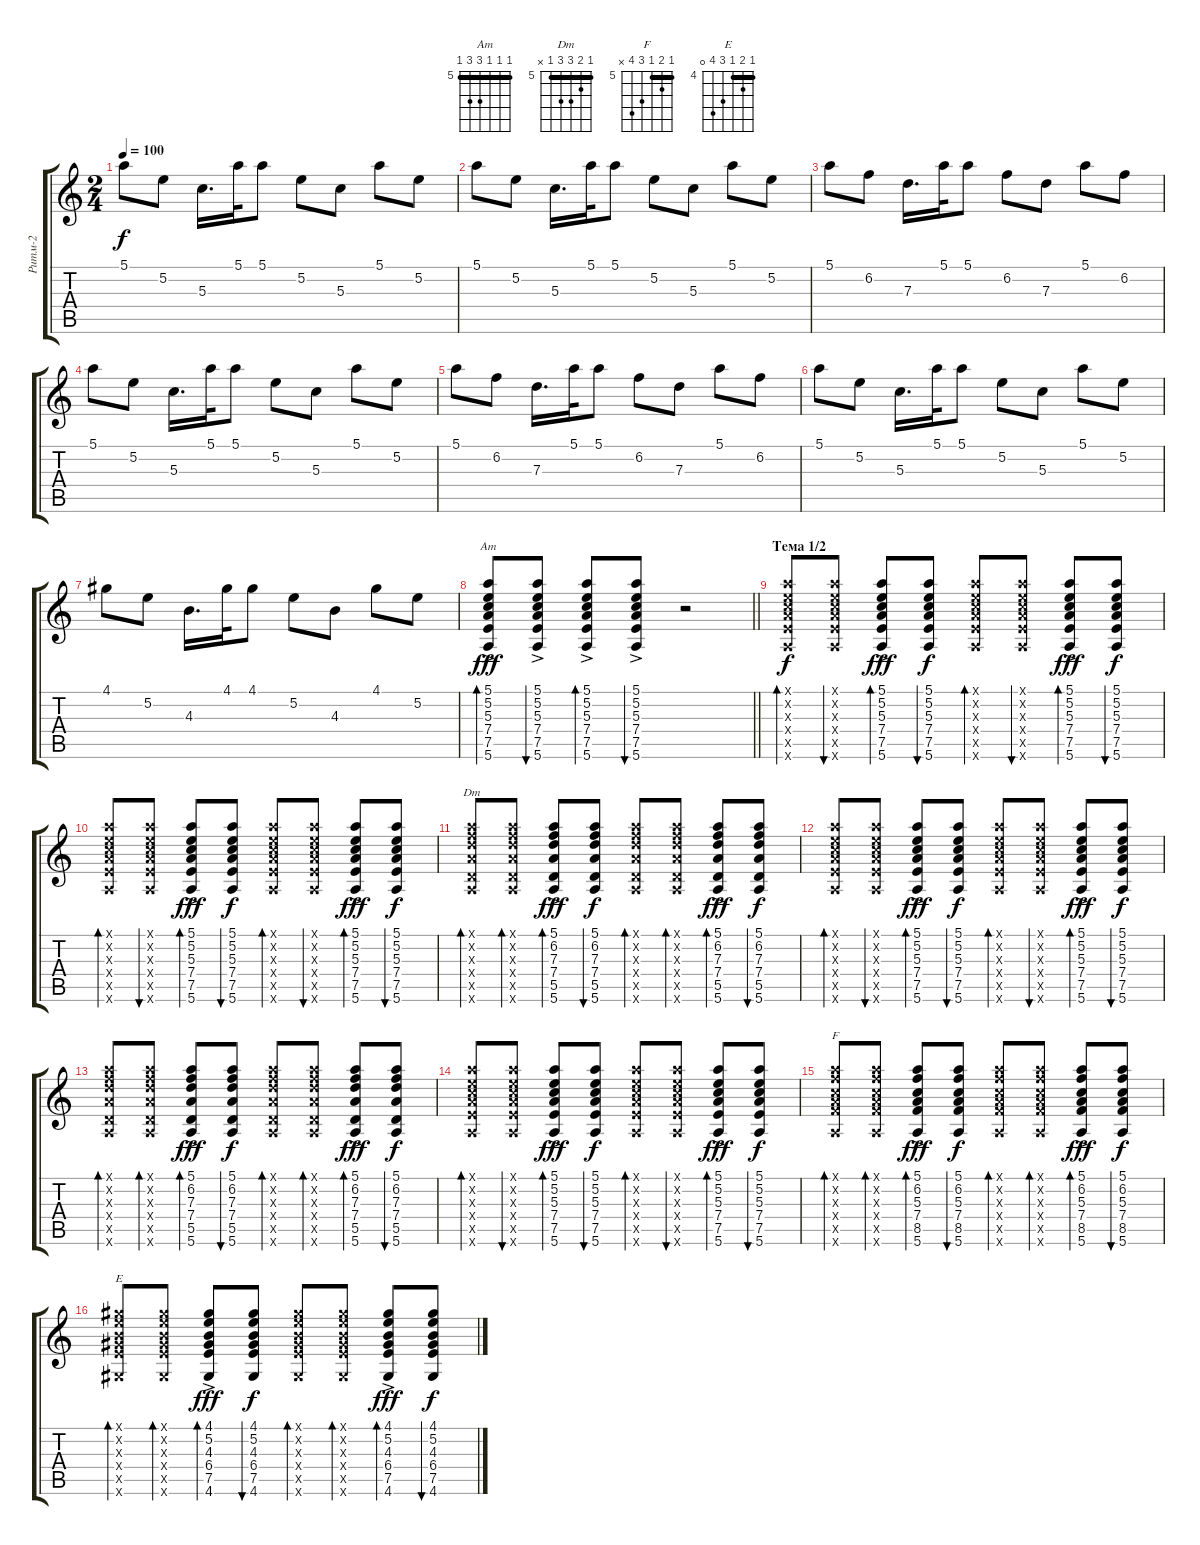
\track ("Ритм-2" "Ритм-2") {mute instrument electricguitarclean}
\staff {score tabs}
\tuning (E4 B3 G3 D3 A2 E2) {hide}
\chord ("Am" 5 5 5 7 7 5) {firstfret 5 barre 5}
\chord ("Dm" 5 6 7 7 5 x) {firstfret 5 barre 5}
\chord ("F" 5 6 5 7 8 x) {firstfret 5 barre 5}
\chord ("E" 4 5 4 6 7 0) {firstfret 4 barre 4}
\ts (2 4)
\tempo 100
\clef g2
\ks c
5.1.8{dy f} 5.2.8 5.3.16{d} 5.1.32 5.1.8 5.2.8 5.3.8 5.1.8 5.2.8 |
5.1.8 5.2.8 5.3.16{d} 5.1.32 5.1.8 5.2.8 5.3.8 5.1.8 5.2.8 |
5.1.8 6.2.8 7.3.16{d} 5.1.32 5.1.8 6.2.8 7.3.8 5.1.8 6.2.8 |
5.1.8 5.2.8 5.3.16{d} 5.1.32 5.1.8 5.2.8 5.3.8 5.1.8 5.2.8 |
5.1.8 6.2.8 7.3.16{d} 5.1.32 5.1.8 6.2.8 7.3.8 5.1.8 6.2.8 |
5.1.8 5.2.8 5.3.16{d} 5.1.32 5.1.8 5.2.8 5.3.8 5.1.8 5.2.8 |
4.1.8 5.2.8 4.3.16{d} 4.1.32 4.1.8 5.2.8 4.3.8 4.1.8 5.2.8 |
\barLineRight lightlight
(5.1{ac} 5.2{ac} 5.3{ac} 7.4{ac} 7.5{ac} 5.6{ac}).8{bd 30 ch "Am" dy fff volume 5} (5.1{ac} 5.2{ac} 5.3{ac} 7.4{ac} 7.5{ac} 5.6{ac}).8{bu 30} (5.1{ac} 5.2{ac} 5.3{ac} 7.4{ac} 7.5{ac} 5.6{ac}).8{bd 30} (5.1{ac} 5.2{ac} 5.3{ac} 7.4{ac} 7.5{ac} 5.6{ac}).8{bu 30} r.2 |
\section ("" "Тема 1/2")
(5.1{x} 5.2{x} 5.3{x} 7.4{x} 7.5{x} 5.6{x}).8{bd 60 dy f} (5.1{x} 5.2{x} 5.3{x} 7.4{x} 7.5{x} 5.6{x}).8{bu 30} (5.1{ac} 5.2{ac} 5.3{ac} 7.4{ac} 7.5{ac} 5.6{ac}).8{bd 30 dy fff} (5.1 5.2 5.3 7.4 7.5 5.6).8{bu 30 dy f} (5.1{x} 5.2{x} 5.3{x} 7.4{x} 7.5{x} 5.6{x}).8{bd 60} (5.1{x} 5.2{x} 5.3{x} 7.4{x} 7.5{x} 5.6{x}).8{bu 30} (5.1{ac} 5.2{ac} 5.3{ac} 7.4{ac} 7.5{ac} 5.6{ac}).8{bd 30 dy fff} (5.1 5.2 5.3 7.4 7.5 5.6).8{bu 30 dy f} |
(5.1{x} 5.2{x} 5.3{x} 7.4{x} 7.5{x} 5.6{x}).8{bd 60} (5.1{x} 5.2{x} 5.3{x} 7.4{x} 7.5{x} 5.6{x}).8{bu 30} (5.1{ac} 5.2{ac} 5.3{ac} 7.4{ac} 7.5{ac} 5.6{ac}).8{bd 30 dy fff} (5.1 5.2 5.3 7.4 7.5 5.6).8{bu 30 dy f} (5.1{x} 5.2{x} 5.3{x} 7.4{x} 7.5{x} 5.6{x}).8{bd 60} (5.1{x} 5.2{x} 5.3{x} 7.4{x} 7.5{x} 5.6{x}).8{bu 30} (5.1{ac} 5.2{ac} 5.3{ac} 7.4{ac} 7.5{ac} 5.6{ac}).8{bd 30 dy fff} (5.1 5.2 5.3 7.4 7.5 5.6).8{bu 30 dy f} |
(5.1{x} 6.2{x} 7.3{x} 7.4{x} 5.5{x} 5.6{x}).8{bd 60 ch "Dm"} (5.1{x} 6.2{x} 7.3{x} 7.4{x} 5.5{x} 5.6{x}).8{bd 60} (5.1{ac} 6.2{ac} 7.3{ac} 7.4{ac} 5.5{ac} 5.6{ac}).8{bd 30 dy fff} (5.1 6.2 7.3 7.4 5.5 5.6).8{bu 30 dy f} (5.1{x} 6.2{x} 7.3{x} 7.4{x} 5.5{x} 5.6{x}).8{bd 60} (5.1{x} 6.2{x} 7.3{x} 7.4{x} 5.5{x} 5.6{x}).8{bd 60} (5.1{ac} 6.2{ac} 7.3{ac} 7.4{ac} 5.5{ac} 5.6{ac}).8{bd 30 dy fff} (5.1 6.2 7.3 7.4 5.5 5.6).8{bu 30 dy f} |
(5.1{x} 5.2{x} 5.3{x} 7.4{x} 7.5{x} 5.6{x}).8{bd 60} (5.1{x} 5.2{x} 5.3{x} 7.4{x} 7.5{x} 5.6{x}).8{bu 30} (5.1{ac} 5.2{ac} 5.3{ac} 7.4{ac} 7.5{ac} 5.6{ac}).8{bd 30 dy fff} (5.1 5.2 5.3 7.4 7.5 5.6).8{bu 30 dy f} (5.1{x} 5.2{x} 5.3{x} 7.4{x} 7.5{x} 5.6{x}).8{bd 60} (5.1{x} 5.2{x} 5.3{x} 7.4{x} 7.5{x} 5.6{x}).8{bu 30} (5.1{ac} 5.2{ac} 5.3{ac} 7.4{ac} 7.5{ac} 5.6{ac}).8{bd 30 dy fff} (5.1 5.2 5.3 7.4 7.5 5.6).8{bu 30 dy f} |
(5.1{x} 6.2{x} 7.3{x} 7.4{x} 5.5{x} 5.6{x}).8{bd 60} (5.1{x} 6.2{x} 7.3{x} 7.4{x} 5.5{x} 5.6{x}).8{bd 60} (5.1{ac} 6.2{ac} 7.3{ac} 7.4{ac} 5.5{ac} 5.6{ac}).8{bd 30 dy fff} (5.1 6.2 7.3 7.4 5.5 5.6).8{bu 30 dy f} (5.1{x} 6.2{x} 7.3{x} 7.4{x} 5.5{x} 5.6{x}).8{bd 60} (5.1{x} 6.2{x} 7.3{x} 7.4{x} 5.5{x} 5.6{x}).8{bd 60} (5.1{ac} 6.2{ac} 7.3{ac} 7.4{ac} 5.5{ac} 5.6{ac}).8{bd 30 dy fff} (5.1 6.2 7.3 7.4 5.5 5.6).8{bu 30 dy f} |
(5.1{x} 5.2{x} 5.3{x} 7.4{x} 7.5{x} 5.6{x}).8{bd 60} (5.1{x} 5.2{x} 5.3{x} 7.4{x} 7.5{x} 5.6{x}).8{bu 30} (5.1{ac} 5.2{ac} 5.3{ac} 7.4{ac} 7.5{ac} 5.6{ac}).8{bd 30 dy fff} (5.1 5.2 5.3 7.4 7.5 5.6).8{bu 30 dy f} (5.1{x} 5.2{x} 5.3{x} 7.4{x} 7.5{x} 5.6{x}).8{bd 60} (5.1{x} 5.2{x} 5.3{x} 7.4{x} 7.5{x} 5.6{x}).8{bu 30} (5.1{ac} 5.2{ac} 5.3{ac} 7.4{ac} 7.5{ac} 5.6{ac}).8{bd 30 dy fff} (5.1 5.2 5.3 7.4 7.5 5.6).8{bu 30 dy f} |
(5.1{x} 6.2{x} 5.3{x} 7.4{x} 8.5{x} 5.6{x}).8{bd 60 ch "F"} (5.1{x} 6.2{x} 5.3{x} 7.4{x} 8.5{x} 5.6{x}).8{bd 60} (5.1{ac} 6.2{ac} 5.3{ac} 7.4{ac} 8.5{ac} 5.6{ac}).8{bd 30 dy fff} (5.1 6.2 5.3 7.4 8.5 5.6).8{bu 30 dy f} (5.1{x} 6.2{x} 5.3{x} 7.4{x} 8.5{x} 5.6{x}).8{bd 60} (5.1{x} 6.2{x} 5.3{x} 7.4{x} 8.5{x} 5.6{x}).8{bd 60} (5.1{ac} 6.2{ac} 5.3{ac} 7.4{ac} 8.5{ac} 5.6{ac}).8{bd 30 dy fff} (5.1 6.2 5.3 7.4 8.5 5.6).8{bu 30 dy f} |
(4.1{x} 5.2{x} 4.3{x} 6.4{x} 7.5{x} 4.6{x}).8{bd 60 ch "E"} (4.1{x} 5.2{x} 4.3{x} 6.4{x} 7.5{x} 4.6{x}).8{bd 60} (4.1{ac} 5.2{ac} 4.3{ac} 6.4{ac} 7.5{ac} 4.6{ac}).8{bd 30 dy fff} (4.1 5.2 4.3 6.4 7.5 4.6).8{bu 30 dy f} (4.1{x} 5.2{x} 4.3{x} 6.4{x} 7.5{x} 4.6{x}).8{bd 60} (4.1{x} 5.2{x} 4.3{x} 6.4{x} 7.5{x} 4.6{x}).8{bd 60} (4.1{ac} 5.2{ac} 4.3{ac} 6.4{ac} 7.5{ac} 4.6{ac}).8{bd 30 dy fff} (4.1 5.2 4.3 6.4 7.5 4.6).8{bu 30 dy f}
